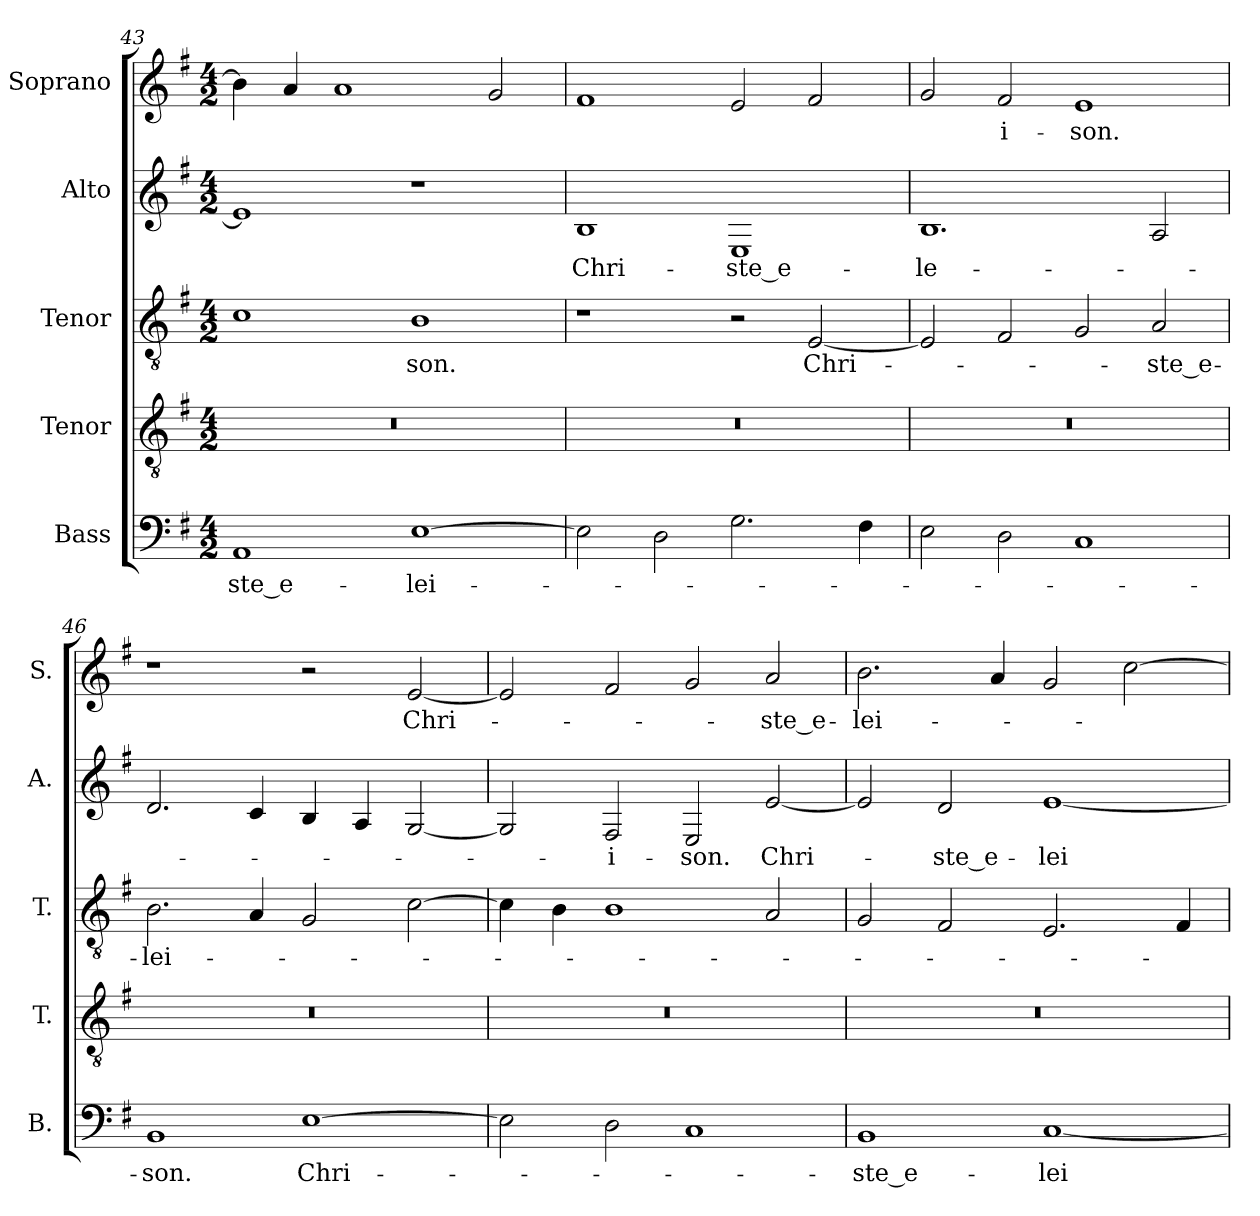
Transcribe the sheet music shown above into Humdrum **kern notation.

**kern	**text	**kern	**kern	**text	**kern	**text	**kern	**text
*part5	*part5	*part4	*part3	*part3	*part2	*part2	*part1	*part1
*staff5	*staff5	*staff4	*staff3	*staff3	*staff2	*staff2	*staff1	*staff1
*I"Bass	*	*I"Tenor	*I"Tenor	*	*I"Alto	*	*I"Soprano	*
*I'B.	*	*I'T.	*I'T.	*	*I'A.	*	*I'S.	*
*clefF4	*	*clefGv2	*clefGv2	*	*clefG2	*	*clefG2	*
*	*	*ITrd7c12	*ITrd7c12	*	*	*	*	*
*k[f#]	*	*k[f#]	*k[f#]	*	*k[f#]	*	*k[f#]	*
*G:	*	*G:	*G:	*	*G:	*	*G:	*
*M4/2	*	*M4/2	*M4/2	*	*M4/2	*	*M4/2	*
=43	=43	=43	=43	=43	=43	=43	=43	=43
!	!LO:LY:b:color=#000000	!LO:N:vis=1	!	!	!	!	!	!
1AAi	-ste_e-	0r	1Ci	.	1ei]	.	4bi\]	.
.	.	.	.	.	.	.	4ai/	.
.	.	.	.	.	.	.	1ai	.
!	!LO:LY:b:color=#000000	!	!	!	!	!	!	!
!	!	!	!	!LO:LY:b:color=#000000	!	!	!	!
[1Ei	-lei-	.	1BBi	-son.	1r	.	.	.
.	.	.	.	.	.	.	2gi/	.
=44	=44	=44	=44	=44	=44	=44	=44	=44
!	!	!LO:N:vis=1	!	!	!	!	!	!
!	!	!	!	!	!	!LO:LY:b:color=#000000	!	!
2Ei\]	.	0r	1r	.	1Bi	Chri-	1f#i	.
2Di\	.	.	.	.	.	.	.	.
!	!	!	!	!	!	!LO:LY:b:color=#000000	!	!
2.Gi\	.	.	2r	.	1Ei	-ste_e-	2ei/	.
!	!	!	!	!LO:LY:b:color=#000000	!	!	!	!
.	.	.	[2EEi/	Chri-	.	.	2f#i/	.
4F#i\	.	.	.	.	.	.	.	.
!!LO:LB:g=z
=45	=45	=45	=45	=45	=45	=45	=45	=45
!	!	!LO:N:vis=1	!	!	!	!	!	!
!	!	!	!	!	!	!LO:LY:b:color=#000000	!	!
2Ei\	.	0r	2EEi/]	.	1.Bi	-le-	2gi/	.
!	!	!	!	!	!	!	!	!LO:LY:b:color=#000000
2Di\	.	.	2FF#i/	.	.	.	2f#i/	-i-
!	!	!	!	!	!	!	!	!LO:LY:b:color=#000000
1Ci	.	.	2GGi/	.	.	.	1ei	-son.
!	!	!	!	!LO:LY:b:color=#000000	!	!	!	!
.	.	.	2AAi/	-ste_e-	2Ai/	.	.	.
=46	=46	=46	=46	=46	=46	=46	=46	=46
!	!LO:LY:b:color=#000000	!LO:N:vis=1	!	!	!	!	!	!
!	!	!	!	!LO:LY:b:color=#000000	!	!	!	!
1BBi	-son.	0r	2.BBi\	-lei-	2.di/	.	1r	.
.	.	.	4AAi/	.	4ci/	.	.	.
!	!LO:LY:b:color=#000000	!	!	!	!	!	!	!
[1Ei	Chri-	.	2GGi/	.	4Bi/	.	2r	.
.	.	.	.	.	4Ai/	.	.	.
!	!	!	!	!	!	!	!	!LO:LY:b:color=#000000
.	.	.	[2Ci\	.	[2Gi/	.	[2ei/	Chri-
=47	=47	=47	=47	=47	=47	=47	=47	=47
!	!	!LO:N:vis=1	!	!	!	!	!	!
2Ei\]	.	0r	4Ci\]	.	2Gi/]	.	2ei/]	.
.	.	.	4BBi\	.	.	.	.	.
!	!	!	!	!	!	!LO:LY:b:color=#000000	!	!
2Di\	.	.	1BBi	.	2F#i/	-i-	2f#i/	.
!	!	!	!	!	!	!LO:LY:b:color=#000000	!	!
1Ci	.	.	.	.	2Ei/	-son.	2gi/	.
!	!	!	!	!	!	!LO:LY:b:color=#000000	!	!
!	!	!	!	!	!	!	!	!LO:LY:b:color=#000000
.	.	.	2AAi/	.	[2ei/	Chri-	2ai/	-ste_e-
=48	=48	=48	=48	=48	=48	=48	=48	=48
!	!LO:LY:b:color=#000000	!LO:N:vis=1	!	!	!	!	!	!
!	!	!	!	!	!	!	!	!LO:LY:b:color=#000000
1BBi	-ste_e-	0r	2GGi/	.	2ei/]	.	2.bi\	-lei-
!	!	!	!	!	!	!LO:LY:b:color=#000000	!	!
.	.	.	2FF#i/	.	2di/	-ste_e-	.	.
.	.	.	.	.	.	.	4ai/	.
!	!LO:LY:b:color=#000000	!	!	!	!	!	!	!
!	!	!	!	!	!	!LO:LY:b:color=#000000	!	!
[1Ci	-lei-	.	2.EEi/	.	[1ei	-lei-	2gi/	.
.	.	.	.	.	.	.	[2cci\	.
.	.	.	4FF#i/	.	.	.	.	.
=	=	=	=	=	=	=	=	=
*-	*-	*-	*-	*-	*-	*-	*-	*-
